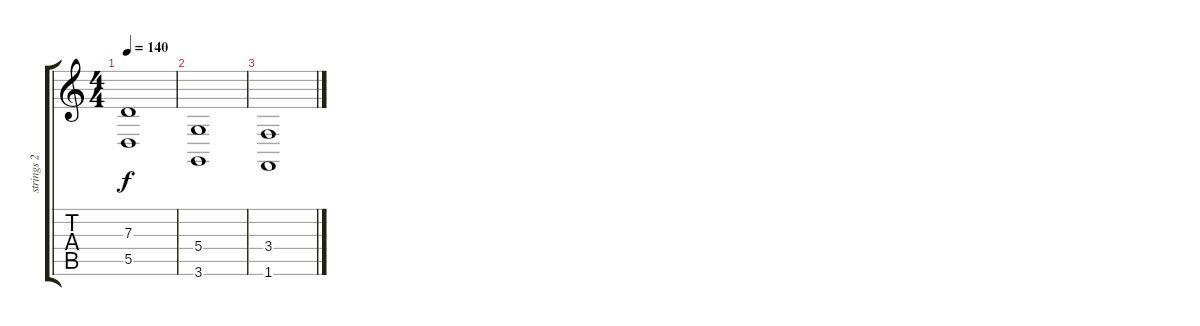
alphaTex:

\track ("strings 2" "strings 2") {instrument stringensemble1}
\staff {score tabs}
\tuning (E4 B3 G3 D3 A2 E2) {hide}
\ts (4 4)
\tempo 140
\clef g2
\ks c
(7.3 5.5).1{dy f} |
(5.4 3.6).1 |
(3.4 1.6).1
